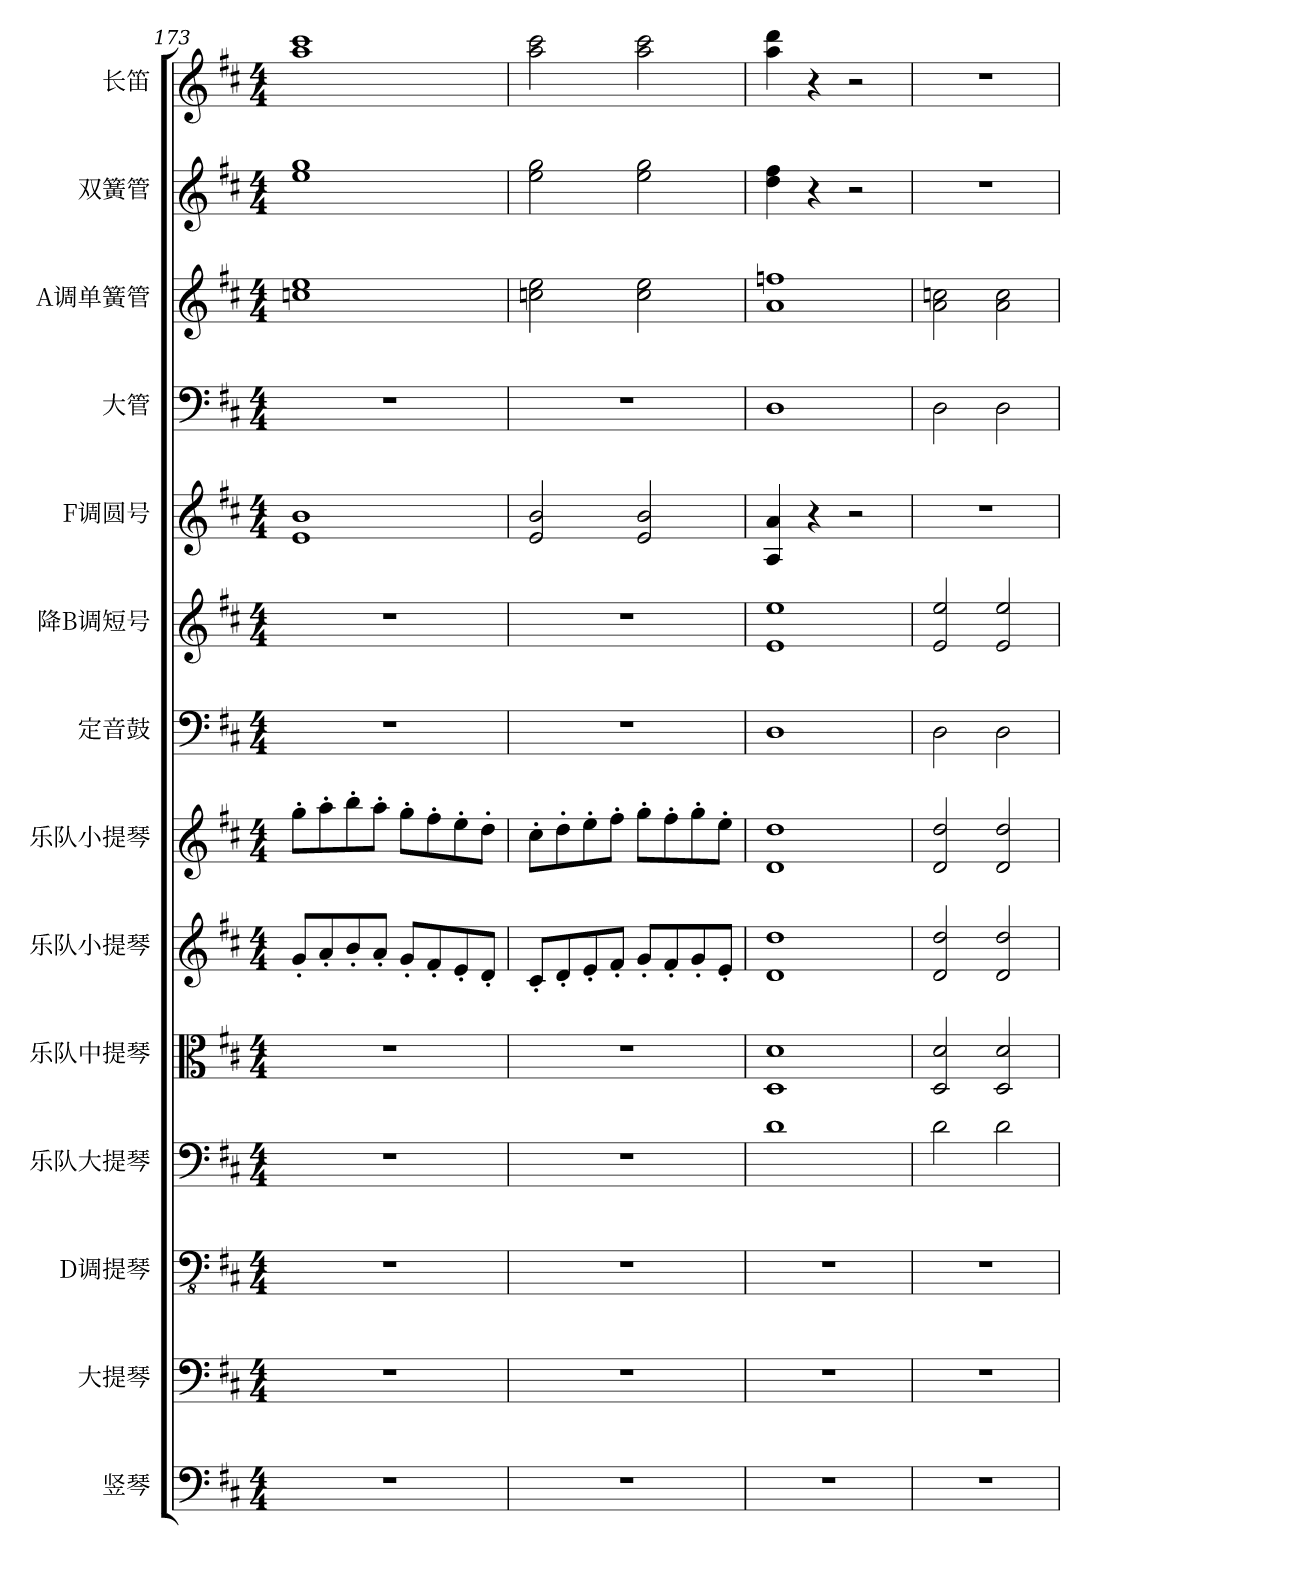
**kern	**kern	**kern	**kern	**kern	**kern	**kern	**kern	**kern	**kern	**kern	**kern	**kern	**kern
*part14	*part13	*part12	*part11	*part10	*part9	*part8	*part7	*part6	*part5	*part4	*part3	*part2	*part1
*staff14	*staff13	*staff12	*staff11	*staff10	*staff9	*staff8	*staff7	*staff6	*staff5	*staff4	*staff3	*staff2	*staff1
*I"竖琴	*I"大提琴	*I"D调提琴	*I"乐队大提琴	*I"乐队中提琴	*I"乐队小提琴	*I"乐队小提琴	*I"定音鼓	*I"降B调短号	*I"F调圆号	*I"大管	*I"A调单簧管	*I"双簧管	*I"长笛
!!LO:PB:g=z
*clefF4	*clefF4	*clefFv4	*clefF4	*clefC3	*clefG2	*clefG2	*clefF4	*clefG2	*clefG2	*clefF4	*clefG2	*clefG2	*clefG2
*	*	*ITrd7c12	*	*	*	*	*	*ITrd1c2	*ITrd4c7	*	*ITrd2c3	*	*
*k[f#c#]	*k[f#c#]	*k[f#c#]	*k[f#c#]	*k[f#c#]	*k[f#c#]	*k[f#c#]	*k[f#c#]	*k[]	*k[f#]	*k[f#c#]	*k[f#c#g#d#a#]	*k[f#c#]	*k[f#c#]
*M4/4	*M4/4	*M4/4	*M4/4	*M4/4	*M4/4	*M4/4	*M4/4	*M4/4	*M4/4	*M4/4	*M4/4	*M4/4	*M4/4
=173	=173	=173	=173	=173	=173	=173	=173	=173	=173	=173	=173	=173	=173
1r	1r	1r	1r	1r	8g'/L	8gg'\L	1r	1r	1A 1e	1r	1an 1cc#	1ee 1gg	1aa 1ccc#
.	.	.	.	.	8a'/	8aa'\	.	.	.	.	.	.	.
.	.	.	.	.	8b'/	8bb'\	.	.	.	.	.	.	.
.	.	.	.	.	8a'/J	8aa'\J	.	.	.	.	.	.	.
.	.	.	.	.	8g'/L	8gg'\L	.	.	.	.	.	.	.
.	.	.	.	.	8f#'/	8ff#'\	.	.	.	.	.	.	.
.	.	.	.	.	8e'/	8ee'\	.	.	.	.	.	.	.
.	.	.	.	.	8d'/J	8dd'\J	.	.	.	.	.	.	.
=174	=174	=174	=174	=174	=174	=174	=174	=174	=174	=174	=174	=174	=174
1r	1r	1r	1r	1r	8c#'/L	8cc#'\L	1r	1r	2A/ 2e/	1r	2an\ 2cc#\	2ee\ 2gg\	2aa\ 2ccc#\
.	.	.	.	.	8d'/	8dd'\	.	.	.	.	.	.	.
.	.	.	.	.	8e'/	8ee'\	.	.	.	.	.	.	.
.	.	.	.	.	8f#'/J	8ff#'\J	.	.	.	.	.	.	.
.	.	.	.	.	8g'/L	8gg'\L	.	.	2A/ 2e/	.	2a\ 2cc#\	2ee\ 2gg\	2aa\ 2ccc#\
.	.	.	.	.	8f#'/	8ff#'\	.	.	.	.	.	.	.
.	.	.	.	.	8g'/	8gg'\	.	.	.	.	.	.	.
.	.	.	.	.	8e'/J	8ee'\J	.	.	.	.	.	.	.
=175	=175	=175	=175	=175	=175	=175	=175	=175	=175	=175	=175	=175	=175
1r	1r	1r	1d	1D 1d	1d 1dd	1d 1dd	1D	1d 1dd	4D/ 4d/	1D	1f# 1ddn	4dd\ 4ff#\	4aa\ 4ddd\
.	.	.	.	.	.	.	.	.	4r	.	.	4r	4r
.	.	.	.	.	.	.	.	.	2r	.	.	2r	2r
=176	=176	=176	=176	=176	=176	=176	=176	=176	=176	=176	=176	=176	=176
1r	1r	1r	2d\	2D/ 2d/	2d/ 2dd/	2d/ 2dd/	2D\	2d/ 2dd/	1r	2D\	2f#\ 2an\	1r	1r
.	.	.	2d\	2D/ 2d/	2d/ 2dd/	2d/ 2dd/	2D\	2d/ 2dd/	.	2D\	2f#\ 2a\	.	.
=	=	=	=	=	=	=	=	=	=	=	=	=	=
*-	*-	*-	*-	*-	*-	*-	*-	*-	*-	*-	*-	*-	*-
